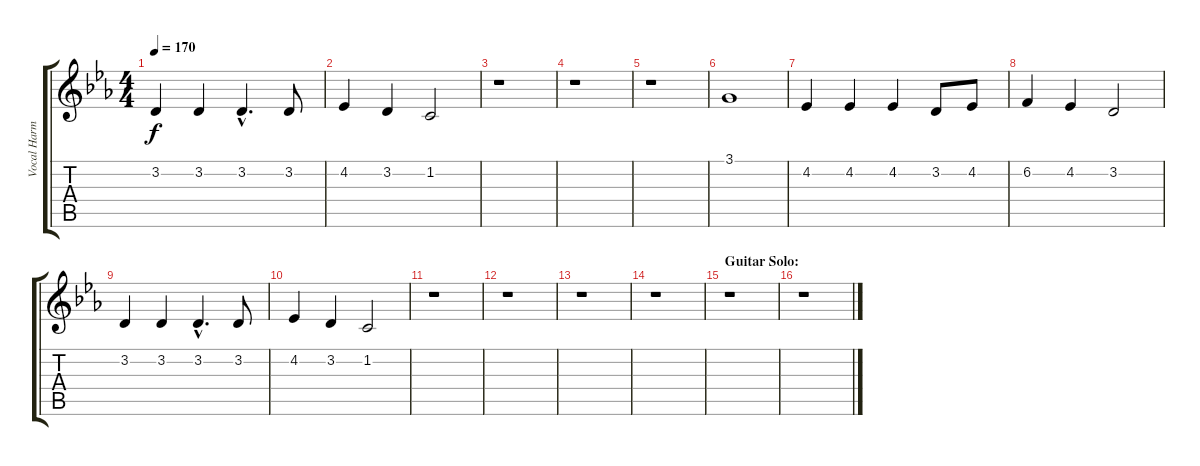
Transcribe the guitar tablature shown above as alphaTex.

\track ("Vocal Harmony" "Vocal Harm") {instrument choiraahs}
\staff {score tabs}
\tuning (E4 B3 G3 D3 A2 E2) {hide}
\ts (4 4)
\tempo 170
\clef g2
\ks cminor
3.2.4{dy f} 3.2.4 3.2{hac}.4{d} 3.2.8 |
4.2.4 3.2.4 1.2.2 |
r.1 |
r.1 |
r.1 |
3.1.1 |
4.2.4 4.2.4 4.2.4 3.2.8 4.2.8 |
6.2.4 4.2.4 3.2.2 |
3.2.4 3.2.4 3.2{hac}.4{d} 3.2.8 |
4.2.4 3.2.4 1.2.2 |
r.1 |
r.1 |
r.1 |
r.1 |
\section ("" "Guitar Solo:")
r.1 |
r.1
